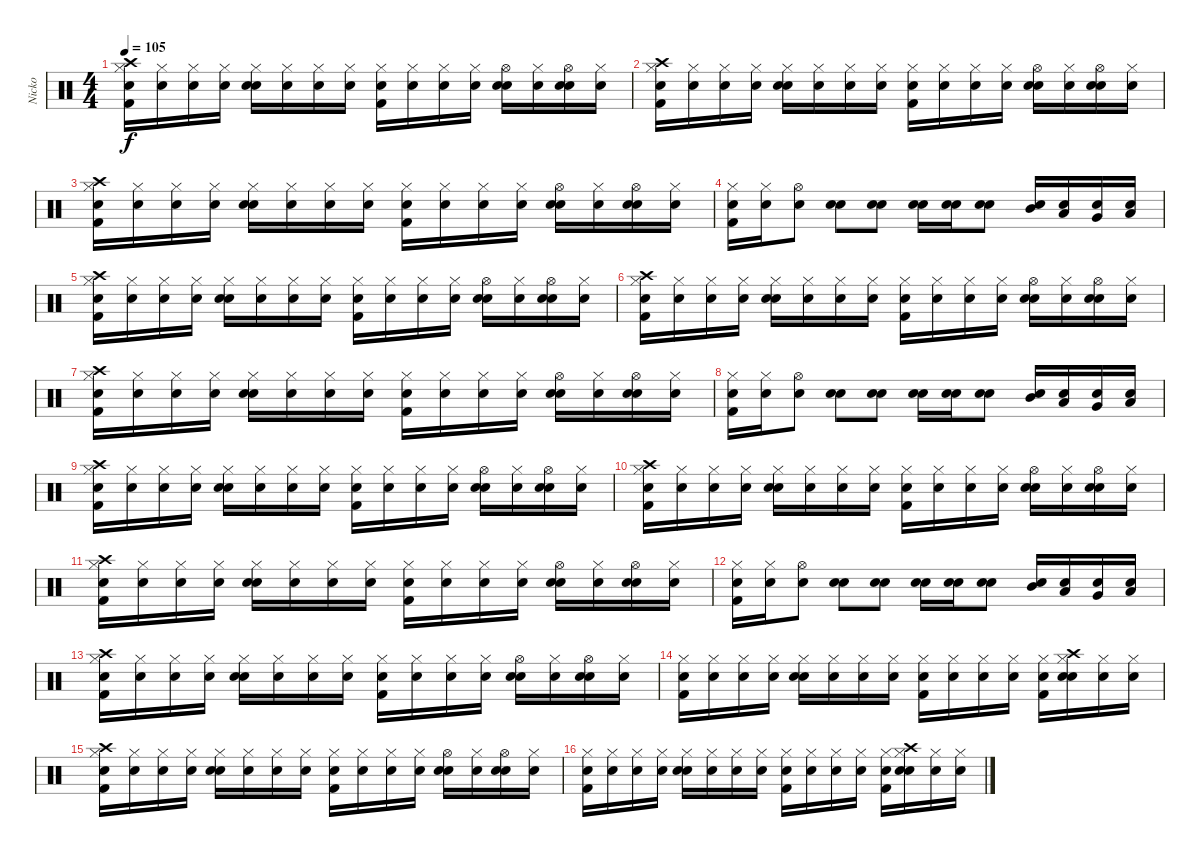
\track ("Nicko" "Nicko") {instrument percussion}
\staff {score}
\articulation defaults
\ts (4 4)
\tempo 105
\clef neutral
\ks c
("Snare (hit)" "Kick (hit) 2" "Hi-Hat (closed)" "Crash high (hit)").16{dy f} ("Snare (hit)" "Hi-Hat (closed)").16 ("Snare (hit)" "Hi-Hat (closed)").16 ("Snare (hit)" "Hi-Hat (closed)").16 ("Snare (hit)" "Snare (hit) 2" "Hi-Hat (closed)").16 ("Snare (hit)" "Hi-Hat (closed)").16 ("Snare (hit)" "Hi-Hat (closed)").16 ("Snare (hit)" "Hi-Hat (closed)").16 ("Snare (hit)" "Kick (hit) 2" "Hi-Hat (closed)").16 ("Snare (hit)" "Hi-Hat (closed)").16 ("Snare (hit)" "Hi-Hat (closed)").16 ("Snare (hit)" "Hi-Hat (closed)").16 ("Snare (hit)" "Snare (hit) 2" "Hi-Hat (open)").16 ("Snare (hit)" "Hi-Hat (closed)").16 ("Snare (hit)" "Snare (hit) 2" "Hi-Hat (open)").16 ("Snare (hit)" "Hi-Hat (closed)").16 |
("Snare (hit)" "Kick (hit) 2" "Hi-Hat (closed)" "Crash high (hit)").16 ("Snare (hit)" "Hi-Hat (closed)").16 ("Snare (hit)" "Hi-Hat (closed)").16 ("Snare (hit)" "Hi-Hat (closed)").16 ("Snare (hit)" "Snare (hit) 2" "Hi-Hat (closed)").16 ("Snare (hit)" "Hi-Hat (closed)").16 ("Snare (hit)" "Hi-Hat (closed)").16 ("Snare (hit)" "Hi-Hat (closed)").16 ("Snare (hit)" "Kick (hit) 2" "Hi-Hat (closed)").16 ("Snare (hit)" "Hi-Hat (closed)").16 ("Snare (hit)" "Hi-Hat (closed)").16 ("Snare (hit)" "Hi-Hat (closed)").16 ("Snare (hit)" "Snare (hit) 2" "Hi-Hat (open)").16 ("Snare (hit)" "Hi-Hat (closed)").16 ("Snare (hit)" "Snare (hit) 2" "Hi-Hat (open)").16 ("Snare (hit)" "Hi-Hat (closed)").16 |
("Snare (hit)" "Kick (hit) 2" "Hi-Hat (closed)" "Crash high (hit)").16 ("Snare (hit)" "Hi-Hat (closed)").16 ("Snare (hit)" "Hi-Hat (closed)").16 ("Snare (hit)" "Hi-Hat (closed)").16 ("Snare (hit)" "Snare (hit) 2" "Hi-Hat (closed)").16 ("Snare (hit)" "Hi-Hat (closed)").16 ("Snare (hit)" "Hi-Hat (closed)").16 ("Snare (hit)" "Hi-Hat (closed)").16 ("Snare (hit)" "Kick (hit) 2" "Hi-Hat (closed)").16 ("Snare (hit)" "Hi-Hat (closed)").16 ("Snare (hit)" "Hi-Hat (closed)").16 ("Snare (hit)" "Hi-Hat (closed)").16 ("Snare (hit)" "Snare (hit) 2" "Hi-Hat (open)").16 ("Snare (hit)" "Hi-Hat (closed)").16 ("Snare (hit)" "Snare (hit) 2" "Hi-Hat (open)").16 ("Snare (hit)" "Hi-Hat (closed)").16 |
("Snare (hit)" "Kick (hit) 2" "Hi-Hat (closed)").16 ("Snare (hit)" "Hi-Hat (closed)").16 ("Snare (hit)" "Hi-Hat (open)").8 ("Snare (hit)" "Snare (hit) 2").8 ("Snare (hit)" "Snare (hit) 2").8 ("Snare (hit)" "Snare (hit) 2").16 ("Snare (hit)" "Snare (hit) 2").16 ("Snare (hit)" "Snare (hit) 2").8 ("Snare (hit)" "Mid Tom (hit)").16 ("Snare (hit)" "Low Tom (hit)").16 ("Snare (hit)" "Very Low Tom (hit)").16 ("Snare (hit)" "Low Floor Tom (hit)").16 |
("Snare (hit)" "Kick (hit) 2" "Hi-Hat (closed)" "Crash high (hit)").16 ("Snare (hit)" "Hi-Hat (closed)").16 ("Snare (hit)" "Hi-Hat (closed)").16 ("Snare (hit)" "Hi-Hat (closed)").16 ("Snare (hit)" "Snare (hit) 2" "Hi-Hat (closed)").16 ("Snare (hit)" "Hi-Hat (closed)").16 ("Snare (hit)" "Hi-Hat (closed)").16 ("Snare (hit)" "Hi-Hat (closed)").16 ("Snare (hit)" "Kick (hit) 2" "Hi-Hat (closed)").16 ("Snare (hit)" "Hi-Hat (closed)").16 ("Snare (hit)" "Hi-Hat (closed)").16 ("Snare (hit)" "Hi-Hat (closed)").16 ("Snare (hit)" "Snare (hit) 2" "Hi-Hat (open)").16 ("Snare (hit)" "Hi-Hat (closed)").16 ("Snare (hit)" "Snare (hit) 2" "Hi-Hat (open)").16 ("Snare (hit)" "Hi-Hat (closed)").16 |
("Snare (hit)" "Kick (hit) 2" "Hi-Hat (closed)" "Crash high (hit)").16 ("Snare (hit)" "Hi-Hat (closed)").16 ("Snare (hit)" "Hi-Hat (closed)").16 ("Snare (hit)" "Hi-Hat (closed)").16 ("Snare (hit)" "Snare (hit) 2" "Hi-Hat (closed)").16 ("Snare (hit)" "Hi-Hat (closed)").16 ("Snare (hit)" "Hi-Hat (closed)").16 ("Snare (hit)" "Hi-Hat (closed)").16 ("Snare (hit)" "Kick (hit) 2" "Hi-Hat (closed)").16 ("Snare (hit)" "Hi-Hat (closed)").16 ("Snare (hit)" "Hi-Hat (closed)").16 ("Snare (hit)" "Hi-Hat (closed)").16 ("Snare (hit)" "Snare (hit) 2" "Hi-Hat (open)").16 ("Snare (hit)" "Hi-Hat (closed)").16 ("Snare (hit)" "Snare (hit) 2" "Hi-Hat (open)").16 ("Snare (hit)" "Hi-Hat (closed)").16 |
("Snare (hit)" "Kick (hit) 2" "Hi-Hat (closed)" "Crash high (hit)").16 ("Snare (hit)" "Hi-Hat (closed)").16 ("Snare (hit)" "Hi-Hat (closed)").16 ("Snare (hit)" "Hi-Hat (closed)").16 ("Snare (hit)" "Snare (hit) 2" "Hi-Hat (closed)").16 ("Snare (hit)" "Hi-Hat (closed)").16 ("Snare (hit)" "Hi-Hat (closed)").16 ("Snare (hit)" "Hi-Hat (closed)").16 ("Snare (hit)" "Kick (hit) 2" "Hi-Hat (closed)").16 ("Snare (hit)" "Hi-Hat (closed)").16 ("Snare (hit)" "Hi-Hat (closed)").16 ("Snare (hit)" "Hi-Hat (closed)").16 ("Snare (hit)" "Snare (hit) 2" "Hi-Hat (open)").16 ("Snare (hit)" "Hi-Hat (closed)").16 ("Snare (hit)" "Snare (hit) 2" "Hi-Hat (open)").16 ("Snare (hit)" "Hi-Hat (closed)").16 |
("Snare (hit)" "Kick (hit) 2" "Hi-Hat (closed)").16 ("Snare (hit)" "Hi-Hat (closed)").16 ("Snare (hit)" "Hi-Hat (open)").8 ("Snare (hit)" "Snare (hit) 2").8 ("Snare (hit)" "Snare (hit) 2").8 ("Snare (hit)" "Snare (hit) 2").16 ("Snare (hit)" "Snare (hit) 2").16 ("Snare (hit)" "Snare (hit) 2").8 ("Snare (hit)" "Mid Tom (hit)").16 ("Snare (hit)" "Low Tom (hit)").16 ("Snare (hit)" "Very Low Tom (hit)").16 ("Snare (hit)" "Low Floor Tom (hit)").16 |
("Snare (hit)" "Kick (hit) 2" "Hi-Hat (closed)" "Crash high (hit)").16 ("Snare (hit)" "Hi-Hat (closed)").16 ("Snare (hit)" "Hi-Hat (closed)").16 ("Snare (hit)" "Hi-Hat (closed)").16 ("Snare (hit)" "Snare (hit) 2" "Hi-Hat (closed)").16 ("Snare (hit)" "Hi-Hat (closed)").16 ("Snare (hit)" "Hi-Hat (closed)").16 ("Snare (hit)" "Hi-Hat (closed)").16 ("Snare (hit)" "Kick (hit) 2" "Hi-Hat (closed)").16 ("Snare (hit)" "Hi-Hat (closed)").16 ("Snare (hit)" "Hi-Hat (closed)").16 ("Snare (hit)" "Hi-Hat (closed)").16 ("Snare (hit)" "Snare (hit) 2" "Hi-Hat (open)").16 ("Snare (hit)" "Hi-Hat (closed)").16 ("Snare (hit)" "Snare (hit) 2" "Hi-Hat (open)").16 ("Snare (hit)" "Hi-Hat (closed)").16 |
("Snare (hit)" "Kick (hit) 2" "Hi-Hat (closed)" "Crash high (hit)").16 ("Snare (hit)" "Hi-Hat (closed)").16 ("Snare (hit)" "Hi-Hat (closed)").16 ("Snare (hit)" "Hi-Hat (closed)").16 ("Snare (hit)" "Snare (hit) 2" "Hi-Hat (closed)").16 ("Snare (hit)" "Hi-Hat (closed)").16 ("Snare (hit)" "Hi-Hat (closed)").16 ("Snare (hit)" "Hi-Hat (closed)").16 ("Snare (hit)" "Kick (hit) 2" "Hi-Hat (closed)").16 ("Snare (hit)" "Hi-Hat (closed)").16 ("Snare (hit)" "Hi-Hat (closed)").16 ("Snare (hit)" "Hi-Hat (closed)").16 ("Snare (hit)" "Snare (hit) 2" "Hi-Hat (open)").16 ("Snare (hit)" "Hi-Hat (closed)").16 ("Snare (hit)" "Snare (hit) 2" "Hi-Hat (open)").16 ("Snare (hit)" "Hi-Hat (closed)").16 |
("Snare (hit)" "Kick (hit) 2" "Hi-Hat (closed)" "Crash high (hit)").16 ("Snare (hit)" "Hi-Hat (closed)").16 ("Snare (hit)" "Hi-Hat (closed)").16 ("Snare (hit)" "Hi-Hat (closed)").16 ("Snare (hit)" "Snare (hit) 2" "Hi-Hat (closed)").16 ("Snare (hit)" "Hi-Hat (closed)").16 ("Snare (hit)" "Hi-Hat (closed)").16 ("Snare (hit)" "Hi-Hat (closed)").16 ("Snare (hit)" "Kick (hit) 2" "Hi-Hat (closed)").16 ("Snare (hit)" "Hi-Hat (closed)").16 ("Snare (hit)" "Hi-Hat (closed)").16 ("Snare (hit)" "Hi-Hat (closed)").16 ("Snare (hit)" "Snare (hit) 2" "Hi-Hat (open)").16 ("Snare (hit)" "Hi-Hat (closed)").16 ("Snare (hit)" "Snare (hit) 2" "Hi-Hat (open)").16 ("Snare (hit)" "Hi-Hat (closed)").16 |
("Snare (hit)" "Kick (hit) 2" "Hi-Hat (closed)").16 ("Snare (hit)" "Hi-Hat (closed)").16 ("Snare (hit)" "Hi-Hat (open)").8 ("Snare (hit)" "Snare (hit) 2").8 ("Snare (hit)" "Snare (hit) 2").8 ("Snare (hit)" "Snare (hit) 2").16 ("Snare (hit)" "Snare (hit) 2").16 ("Snare (hit)" "Snare (hit) 2").8 ("Snare (hit)" "Mid Tom (hit)").16 ("Snare (hit)" "Low Tom (hit)").16 ("Snare (hit)" "Very Low Tom (hit)").16 ("Snare (hit)" "Low Floor Tom (hit)").16 |
("Snare (hit)" "Kick (hit) 2" "Hi-Hat (closed)" "Crash high (hit)").16 ("Snare (hit)" "Hi-Hat (closed)").16 ("Snare (hit)" "Hi-Hat (closed)").16 ("Snare (hit)" "Hi-Hat (closed)").16 ("Snare (hit)" "Snare (hit) 2" "Hi-Hat (closed)").16 ("Snare (hit)" "Hi-Hat (closed)").16 ("Snare (hit)" "Hi-Hat (closed)").16 ("Snare (hit)" "Hi-Hat (closed)").16 ("Snare (hit)" "Kick (hit) 2" "Hi-Hat (closed)").16 ("Snare (hit)" "Hi-Hat (closed)").16 ("Snare (hit)" "Hi-Hat (closed)").16 ("Snare (hit)" "Hi-Hat (closed)").16 ("Snare (hit)" "Snare (hit) 2" "Hi-Hat (open)").16 ("Snare (hit)" "Hi-Hat (closed)").16 ("Snare (hit)" "Snare (hit) 2" "Hi-Hat (open)").16 ("Snare (hit)" "Hi-Hat (closed)").16 |
("Snare (hit)" "Kick (hit) 2" "Hi-Hat (closed)").16 ("Snare (hit)" "Hi-Hat (closed)").16 ("Snare (hit)" "Hi-Hat (closed)").16 ("Snare (hit)" "Hi-Hat (closed)").16 ("Snare (hit)" "Snare (hit) 2" "Hi-Hat (closed)").16 ("Snare (hit)" "Hi-Hat (closed)").16 ("Snare (hit)" "Hi-Hat (closed)").16 ("Snare (hit)" "Hi-Hat (closed)").16 ("Snare (hit)" "Kick (hit) 2" "Hi-Hat (closed)").16 ("Snare (hit)" "Hi-Hat (closed)").16 ("Snare (hit)" "Hi-Hat (closed)").16 ("Snare (hit)" "Hi-Hat (closed)").16 ("Snare (hit)" "Kick (hit) 2" "Hi-Hat (closed)").16 ("Snare (hit)" "Snare (hit) 2" "Hi-Hat (closed)" "Crash high (hit)").16 ("Snare (hit)" "Hi-Hat (closed)").16 ("Snare (hit)" "Hi-Hat (closed)").16 |
("Snare (hit)" "Kick (hit) 2" "Hi-Hat (closed)" "Crash high (hit)").16 ("Snare (hit)" "Hi-Hat (closed)").16 ("Snare (hit)" "Hi-Hat (closed)").16 ("Snare (hit)" "Hi-Hat (closed)").16 ("Snare (hit)" "Snare (hit) 2" "Hi-Hat (closed)").16 ("Snare (hit)" "Hi-Hat (closed)").16 ("Snare (hit)" "Hi-Hat (closed)").16 ("Snare (hit)" "Hi-Hat (closed)").16 ("Snare (hit)" "Kick (hit) 2" "Hi-Hat (closed)").16 ("Snare (hit)" "Hi-Hat (closed)").16 ("Snare (hit)" "Hi-Hat (closed)").16 ("Snare (hit)" "Hi-Hat (closed)").16 ("Snare (hit)" "Snare (hit) 2" "Hi-Hat (open)").16 ("Snare (hit)" "Hi-Hat (closed)").16 ("Snare (hit)" "Snare (hit) 2" "Hi-Hat (open)").16 ("Snare (hit)" "Hi-Hat (closed)").16 |
("Snare (hit)" "Kick (hit) 2" "Hi-Hat (closed)").16 ("Snare (hit)" "Hi-Hat (closed)").16 ("Snare (hit)" "Hi-Hat (closed)").16 ("Snare (hit)" "Hi-Hat (closed)").16 ("Snare (hit)" "Snare (hit) 2" "Hi-Hat (closed)").16 ("Snare (hit)" "Hi-Hat (closed)").16 ("Snare (hit)" "Hi-Hat (closed)").16 ("Snare (hit)" "Hi-Hat (closed)").16 ("Snare (hit)" "Kick (hit) 2" "Hi-Hat (closed)").16 ("Snare (hit)" "Hi-Hat (closed)").16 ("Snare (hit)" "Hi-Hat (closed)").16 ("Snare (hit)" "Hi-Hat (closed)").16 ("Snare (hit)" "Kick (hit) 2" "Hi-Hat (closed)").16 ("Snare (hit)" "Snare (hit) 2" "Hi-Hat (closed)" "Crash high (hit)").16 ("Snare (hit)" "Hi-Hat (closed)").16 ("Snare (hit)" "Hi-Hat (closed)").16
